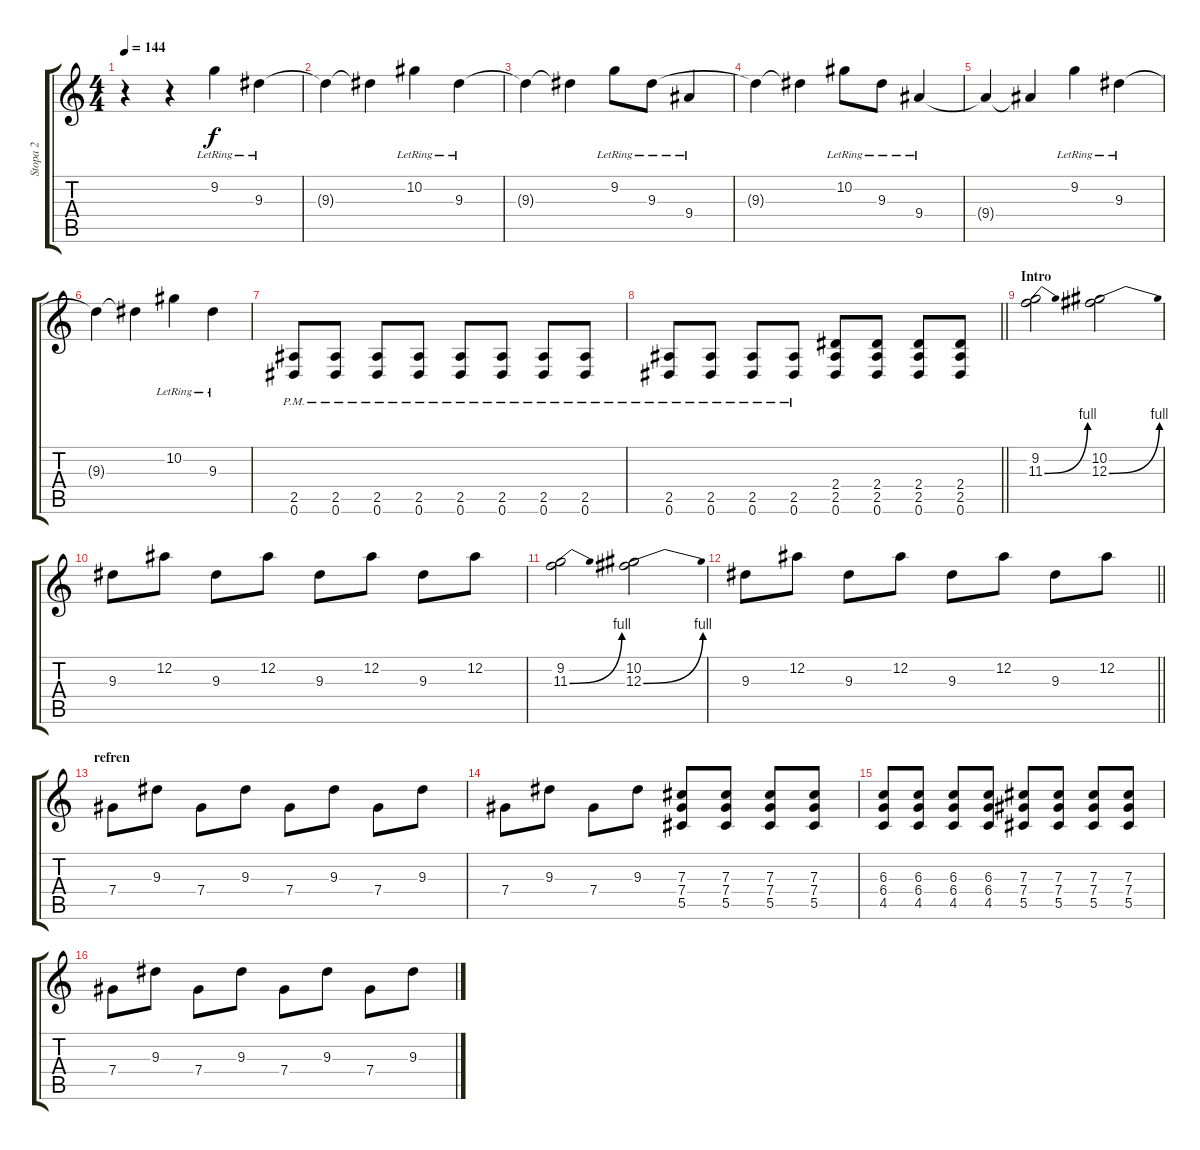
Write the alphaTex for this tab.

\track ("Stopa 2" "Stopa 2") {instrument overdrivenguitar}
\staff {score tabs}
\tuning (Eb4 Bb3 Gb3 Db3 Ab2 Eb2) {hide}
\ts (4 4)
\tempo 144
\clef g2
\ks c
r.4{dy f} r.4 9.2{lr}.4 9.3{lr}.4 |
9.3{t}.4 9.3{t}.4 10.2{lr}.4 9.3{lr}.4 |
9.3{t}.4 9.3{t}.4 9.2{lr}.8 9.3{lr}.8 9.4{lr}.4 |
9.3{t}.4 9.3{t}.4 10.2{lr}.8 9.3{lr}.8 9.4{lr}.4 |
9.4{t}.4 9.4{t}.4 9.2{lr}.4 9.3{lr}.4 |
9.3{t}.4 9.3{t}.4 10.2{lr}.4 9.3{lr}.4 |
(2.5{pm} 0.6{pm}).8 (2.5{pm} 0.6{pm}).8 (2.5{pm} 0.6{pm}).8 (2.5{pm} 0.6{pm}).8 (2.5{pm} 0.6{pm}).8 (2.5{pm} 0.6{pm}).8 (2.5{pm} 0.6{pm}).8 (2.5{pm} 0.6{pm}).8 |
\barLineRight lightlight
(2.5{pm} 0.6{pm}).8 (2.5{pm} 0.6{pm}).8 (2.5{pm} 0.6{pm}).8 (2.5{pm} 0.6{pm}).8 (2.4 2.5 0.6).8 (2.4 2.5 0.6).8 (2.4 2.5 0.6).8 (2.4 2.5 0.6).8 |
\section ("" "Intro")
(9.2 11.3{be (bend 0 0 60 4)}).2 (10.2 12.3{be (bend 0 0 60 4)}).2 |
9.3.8 12.2.8 9.3.8 12.2.8 9.3.8 12.2.8 9.3.8 12.2.8 |
(9.2 11.3{be (bend 0 0 60 4)}).2 (10.2 12.3{be (bend 0 0 60 4)}).2 |
\barLineRight lightlight
9.3.8 12.2.8 9.3.8 12.2.8 9.3.8 12.2.8 9.3.8 12.2.8 |
\section ("" "refren")
7.4.8 9.3.8 7.4.8 9.3.8 7.4.8 9.3.8 7.4.8 9.3.8 |
7.4.8 9.3.8 7.4.8 9.3.8 (7.3 7.4 5.5).8 (7.3 7.4 5.5).8 (7.3 7.4 5.5).8 (7.3 7.4 5.5).8 |
(6.3 6.4 4.5).8 (6.3 6.4 4.5).8 (6.3 6.4 4.5).8 (6.3 6.4 4.5).8 (7.3 7.4 5.5).8 (7.3 7.4 5.5).8 (7.3 7.4 5.5).8 (7.3 7.4 5.5).8 |
7.4.8 9.3.8 7.4.8 9.3.8 7.4.8 9.3.8 7.4.8 9.3.8
